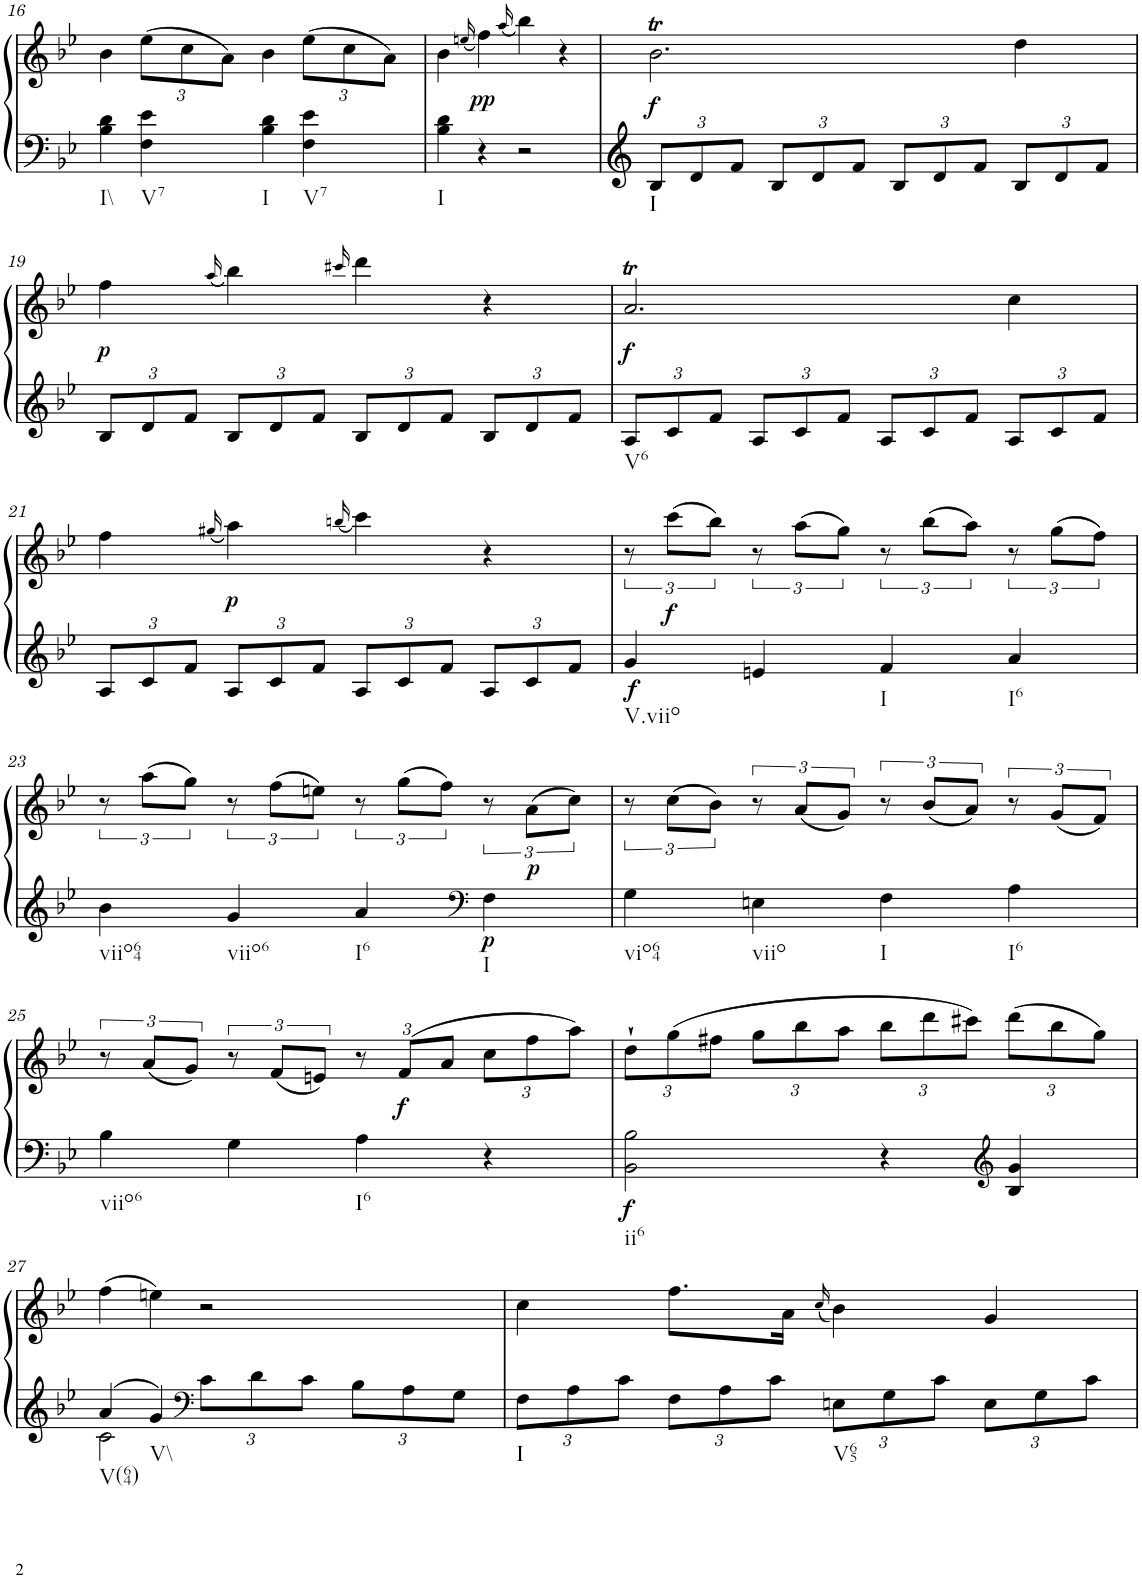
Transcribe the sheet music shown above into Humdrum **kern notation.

**kern	**kern	**dynam
*part1	*part1	*part1
*staff2	*staff1	*staff1/2
*I"Piano	*	*
*I'Pno.	*	*
!!LO:PB:g=z
*clefF4	*clefG2	*
*k[b-e-]	*k[b-e-]	*
*M2/2	*M2/2	*
*met(c|)	*met(c|)	*
=16	=16	=16
!LO:TX:b:t=I\\	!	!
4B-\ 4d\	4b-\	.
*	*Xbrackettup	*
!LO:TX:b:t=V7	!	!
4F\ 4e-\	(12ee-\L	.
.	12cc\	.
.	12a\J)	.
!LO:TX:b:t=I	!	!
4B-\ 4d\	4b-\	.
!LO:TX:b:t=V7	!	!
4F\ 4e-\	(12ee-\L	.
.	12cc\	.
.	12a\J)	.
=17	=17	=17
!LO:TX:b:t=I	!	!
4B-\ 4d\	4b-\	.
.	(16qeen/	.
!	!	!LO:DY:b
4r	4ff\)	pp
.	(16qaa/	.
2r	4bb-\)	.
.	4r	.
=18	=18	=18
*Xbrackettup	*	*
!LO:TX:b:t=I	!	!
!	!	!LO:DY:b
12B-/L	2.b-T\	f
12d/	.	.
12f/J	.	.
12B-/L	.	.
12d/	.	.
12f/J	.	.
12B-/L	.	.
12d/	.	.
12f/J	.	.
12B-/L	4dd\	.
12d/	.	.
12f/J	.	.
!!LO:LB:g=z
=19	=19	=19
!	!	!LO:DY:b
12B-/L	4ff\	p
12d/	.	.
12f/J	.	.
.	(16qaa/	.
12B-/L	4bb-\)	.
12d/	.	.
12f/J	.	.
.	16qccc#X/	.
12B-/L	4ddd\	.
12d/	.	.
12f/J	.	.
12B-/L	4r	.
12d/	.	.
12f/J	.	.
=20	=20	=20
!LO:TX:b:t=V6	!	!
!	!	!LO:DY:b
12A/L	2.at/	f
12c/	.	.
12f/J	.	.
12A/L	.	.
12c/	.	.
12f/J	.	.
12A/L	.	.
12c/	.	.
12f/J	.	.
12A/L	4cc\	.
12c/	.	.
12f/J	.	.
!!LO:LB:g=z
=21	=21	=21
12A/L	4ff\	.
12c/	.	.
12f/J	.	.
.	(16qgg#X/	.
!	!	!LO:DY:b
12A/L	4aa\)	p
12c/	.	.
12f/J	.	.
.	(16qbbn/	.
12A/L	4ccc\)	.
12c/	.	.
12f/J	.	.
12A/L	4r	.
12c/	.	.
12f/J	.	.
=22	=22	=22
*	*brackettup	*
!LO:TX:b:t=V.viio	!	!
!	!	!LO:DY:b=2
4g/	12r	f
!	!	!LO:DY:b
.	(12ccc\L	f
.	12bb-\J)	.
4en/	12r	.
.	(12aa\L	.
.	12gg\J)	.
!LO:TX:b:t=I	!	!
4f/	12r	.
.	(12bb-\L	.
.	12aa\J)	.
!LO:TX:b:t=I6	!	!
4a/	12r	.
.	(12gg\L	.
.	12ff\J)	.
!!LO:LB:g=z
=23	=23	=23
!LO:TX:b:t=viio64	!	!
4b-\	12r	.
.	(12aa\L	.
.	12gg\J)	.
!LO:TX:b:t=viio6	!	!
4g/	12r	.
.	(12ff\L	.
.	12een\J)	.
!LO:TX:b:t=I6	!	!
4a/	12r	.
.	(12gg\L	.
.	12ff\J)	.
*clefF4	*	*
!LO:TX:b:t=I	!	!
!	!	!LO:DY:b=2
!	!	!LO:DY:n=1:a=2
4F\	12r	p p
.	(12a\L	.
.	12cc\J)	.
=24	=24	=24
!LO:TX:b:t=vio64	!	!
4G\	12r	.
.	(12cc\L	.
.	12b-\J)	.
!LO:TX:b:t=viio	!	!
4En\	12r	.
.	(12a/L	.
.	12g/J)	.
!LO:TX:b:t=I	!	!
4F\	12r	.
.	(12b-/L	.
.	12a/J)	.
!LO:TX:b:t=I6	!	!
4A\	12r	.
.	(12g/L	.
.	12f/J)	.
!!LO:LB:g=z
=25	=25	=25
!LO:TX:b:t=viio6	!	!
4B-\	12r	.
.	(12a/L	.
.	12g/J)	.
4G\	12r	.
.	(12f/L	.
.	12en/J)	.
*	*Xbrackettup	*
!LO:TX:b:t=I6	!	!
4A\	12r	.
!	!	!LO:DY:b
.	(12f/L	f
.	12a/J	.
4r	12cc\L	.
.	12ff\	.
.	12aa\J)	.
=26	=26	=26
!LO:TX:b:t=ii6	!	!
!	!	!LO:DY:b=2
2BB-\ 2B-\	12dd`\L	f
.	(12gg\	.
.	12ff#X\J	.
.	12gg\L	.
.	12bb-\	.
.	12aa\J	.
4r	12bb-\L	.
.	12ddd\	.
.	12ccc#X\J)	.
*clefG2	*	*
4B-/ 4g/	(12ddd\L	.
.	12bb-\	.
.	12gg\J)	.
!!LO:LB:g=z
=27	=27	=27
*^	*	*
!LO:TX:b:t=V(64)	!	!	!
4a/	2c\	(4ff\	.
!LO:TX:b:t=V\\	!	!	!
4g/	.	4een\)	.
*clefF4	*	*	*
12c\L	2ryy	2r	.
12d\	.	.	.
12c\J	.	.	.
12B-\L	.	.	.
12A\	.	.	.
12G\J	.	.	.
*v	*v	*	*
=28	=28	=28
!LO:TX:b:t=I	!	!
12F\L	4cc\	.
12A\	.	.
12c\J	.	.
12F\L	8.ff\L	.
12A\	.	.
12c\J	.	.
.	16a\Jk	.
.	(16qcc/	.
!LO:TX:b:t=V65	!	!
12En\L	4b-\)	.
12G\	.	.
12c\J	.	.
12E\L	4g/	.
12G\	.	.
12c\J	.	.
=	=	=
*-	*-	*-
